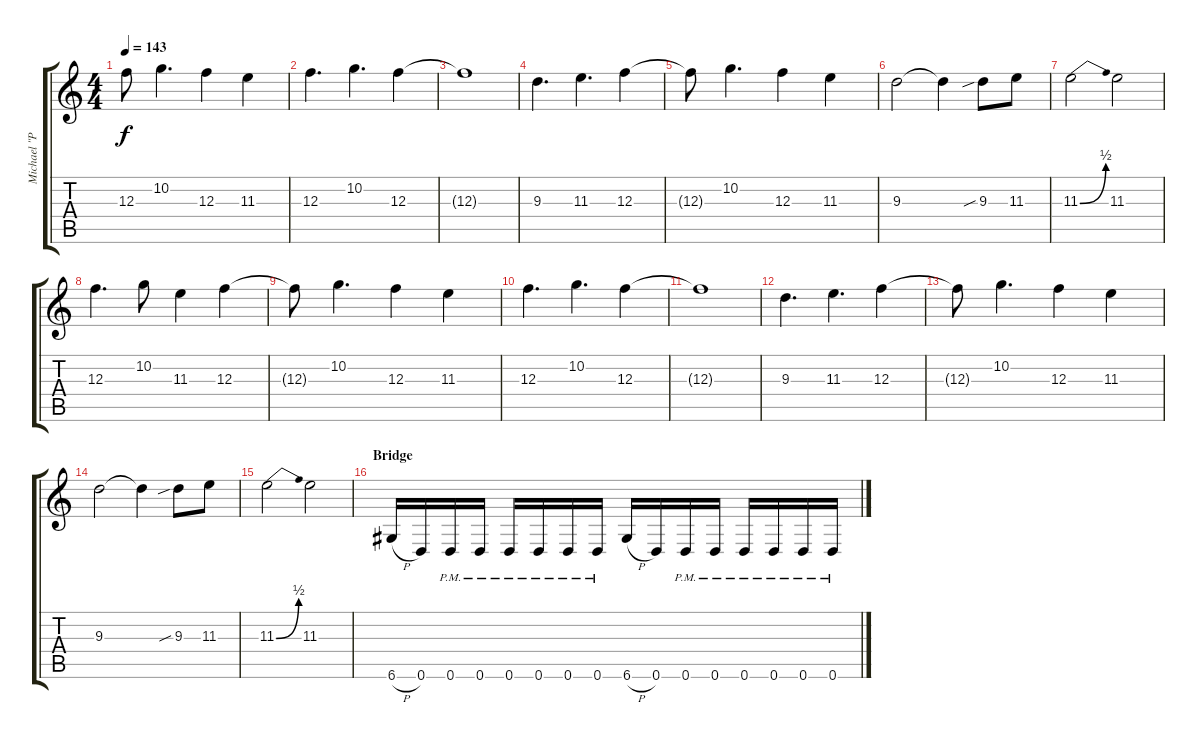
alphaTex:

\track ("Michael \"Padge\" Paget (Left)" "Michael \"P") {instrument distortionguitar}
\staff {score tabs}
\tuning (D4 A3 F3 C3 G2 D2) {hide}
\ts (4 4)
\tempo 143
\clef g2
\ks c
12.3{t}.8{dy f} 10.2.4{d} 12.3.4 11.3.4 |
12.3.4{d} 10.2.4{d} 12.3.4 |
12.3{t}.1 |
9.3.4{d} 11.3.4{d} 12.3.4 |
12.3{t}.8 10.2.4{d} 12.3.4 11.3.4 |
9.3.2 9.3{t}.4 9.3{sib}.8 11.3.8 |
11.3{be (bend 0 0 60 2)}.2 11.3.2 |
12.3.4{d} 10.2.8 11.3.4 12.3.4 |
12.3{t}.8 10.2.4{d} 12.3.4 11.3.4 |
12.3.4{d} 10.2.4{d} 12.3.4 |
12.3{t}.1 |
9.3.4{d} 11.3.4{d} 12.3.4 |
12.3{t}.8 10.2.4{d} 12.3.4 11.3.4 |
9.3.2 9.3{t}.4 9.3{sib}.8 11.3.8 |
11.3{be (bend 0 0 60 2)}.2 11.3.2 |
\section ("" "Bridge")
6.6{h}.16 0.6.16 0.6{pm}.16 0.6{pm}.16 0.6{pm}.16 0.6{pm}.16 0.6{pm}.16 0.6{pm}.16 6.6{h}.16 0.6.16 0.6{pm}.16 0.6{pm}.16 0.6{pm}.16 0.6{pm}.16 0.6{pm}.16 0.6{pm}.16
